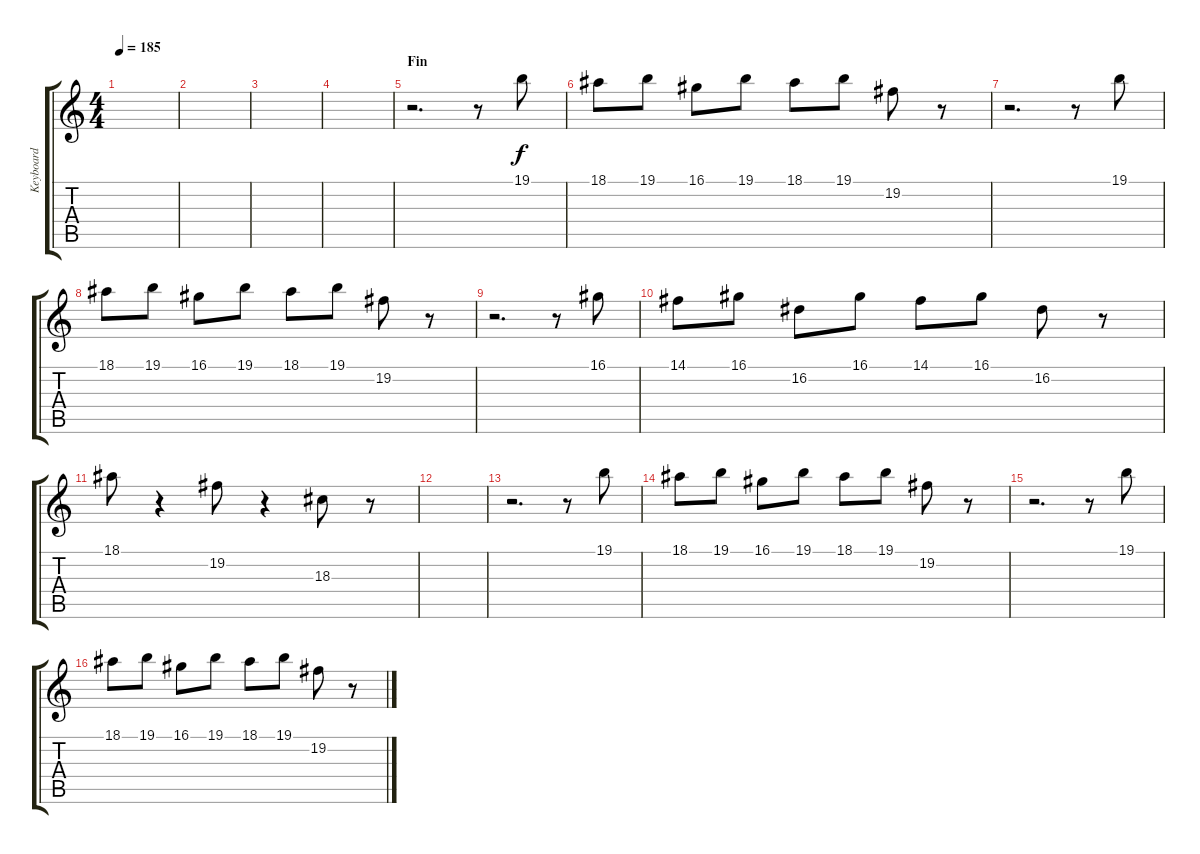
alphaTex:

\track ("Keyboard" "Keyboard") {instrument flute}
\staff {score tabs}
\tuning (E4 B3 G3 D3 A2 E2) {hide}
\ts (4 4)
\tempo 185
\clef g2
\ks c
|
|
|
|
\section ("" "Fin")
r.2{d} r.8 19.1.8 |
18.1.8 19.1.8 16.1.8 19.1.8 18.1.8 19.1.8 19.2.8 r.8 |
r.2{d} r.8 19.1.8 |
18.1.8 19.1.8 16.1.8 19.1.8 18.1.8 19.1.8 19.2.8 r.8 |
r.2{d} r.8 16.1.8 |
14.1.8 16.1.8 16.2.8 16.1.8 14.1.8 16.1.8 16.2.8 r.8 |
18.1.8 r.4 19.2.8 r.4 18.3.8 r.8 |
|
r.2{d} r.8 19.1.8 |
18.1.8 19.1.8 16.1.8 19.1.8 18.1.8 19.1.8 19.2.8 r.8 |
r.2{d} r.8 19.1.8 |
18.1.8 19.1.8 16.1.8 19.1.8 18.1.8 19.1.8 19.2.8 r.8
